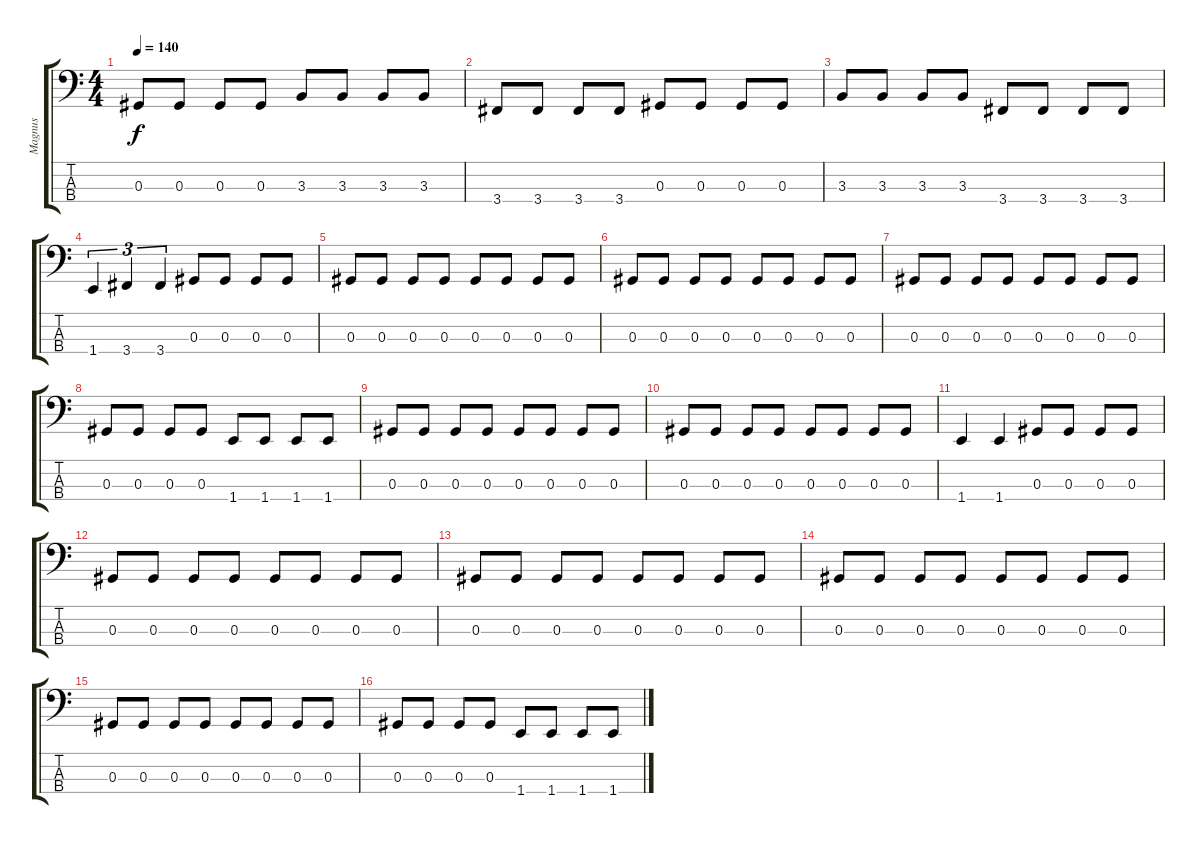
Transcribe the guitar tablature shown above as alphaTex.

\track ("Magnus" "Magnus") {instrument electricbassfinger}
\staff {score tabs}
\tuning (Gb2 Db2 Ab1 Eb1) {hide}
\ts (4 4)
\tempo 140
\clef f4
\ks c
0.3.8{dy f} 0.3.8 0.3.8 0.3.8 3.3.8 3.3.8 3.3.8 3.3.8 |
3.4.8 3.4.8 3.4.8 3.4.8 0.3.8 0.3.8 0.3.8 0.3.8 |
3.3.8 3.3.8 3.3.8 3.3.8 3.4.8 3.4.8 3.4.8 3.4.8 |
1.4.4{tu (3 2)} 3.4.4{tu (3 2)} 3.4.4{tu (3 2)} 0.3.8 0.3.8 0.3.8 0.3.8 |
0.3.8 0.3.8 0.3.8 0.3.8 0.3.8 0.3.8 0.3.8 0.3.8 |
0.3.8 0.3.8 0.3.8 0.3.8 0.3.8 0.3.8 0.3.8 0.3.8 |
0.3.8 0.3.8 0.3.8 0.3.8 0.3.8 0.3.8 0.3.8 0.3.8 |
0.3.8 0.3.8 0.3.8 0.3.8 1.4.8 1.4.8 1.4.8 1.4.8 |
0.3.8 0.3.8 0.3.8 0.3.8 0.3.8 0.3.8 0.3.8 0.3.8 |
0.3.8 0.3.8 0.3.8 0.3.8 0.3.8 0.3.8 0.3.8 0.3.8 |
1.4.4 1.4.4 0.3.8 0.3.8 0.3.8 0.3.8 |
0.3.8 0.3.8 0.3.8 0.3.8 0.3.8 0.3.8 0.3.8 0.3.8 |
0.3.8 0.3.8 0.3.8 0.3.8 0.3.8 0.3.8 0.3.8 0.3.8 |
0.3.8 0.3.8 0.3.8 0.3.8 0.3.8 0.3.8 0.3.8 0.3.8 |
0.3.8 0.3.8 0.3.8 0.3.8 0.3.8 0.3.8 0.3.8 0.3.8 |
0.3.8 0.3.8 0.3.8 0.3.8 1.4.8 1.4.8 1.4.8 1.4.8
